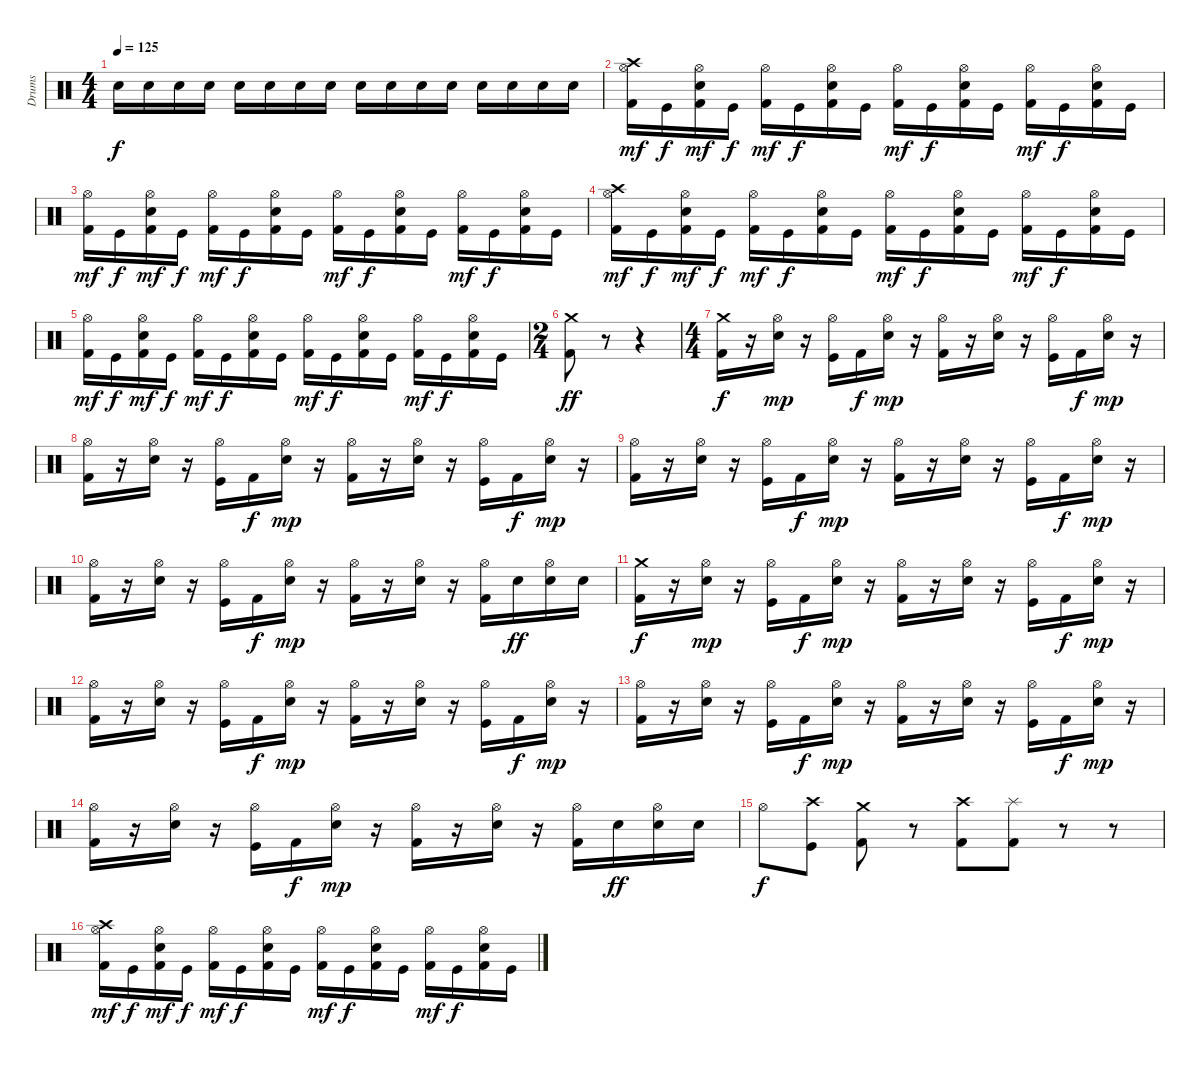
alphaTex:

\track ("Drums" "Drums") {instrument percussion}
\staff {score}
\articulation defaults
\ts (4 4)
\tempo 125
\clef neutral
\ks c "Electric Snare (hit)".16{dy f} "Electric Snare (hit)".16 "Electric Snare (hit)".16 "Electric Snare (hit)".16 "Electric Snare (hit)".16 "Electric Snare (hit)".16 "Electric Snare (hit)".16 "Electric Snare (hit)".16 "Electric Snare (hit)".16 "Electric Snare (hit)".16 "Electric Snare (hit)".16 "Electric Snare (hit)".16 "Electric Snare (hit)".16 "Electric Snare (hit)".16 "Electric Snare (hit)".16 "Electric Snare (hit)".16
|
("Crash high (hit)" "Hi-Hat (open)" "Kick (hit) 2").16{dy mf} "Kick (hit)".16{dy f} ("Hi-Hat (open)" "Electric Snare (hit)" "Kick (hit) 2").16{dy mf} "Kick (hit)".16{dy f} ("Hi-Hat (open)" "Kick (hit) 2").16{dy mf} "Kick (hit)".16{dy f} ("Hi-Hat (open)" "Electric Snare (hit)" "Kick (hit) 2").16 "Kick (hit)".16 ("Hi-Hat (open)" "Kick (hit) 2").16{dy mf} "Kick (hit)".16{dy f} ("Hi-Hat (open)" "Electric Snare (hit)" "Kick (hit) 2").16 "Kick (hit)".16 ("Hi-Hat (open)" "Kick (hit) 2").16{dy mf} "Kick (hit)".16{dy f} ("Hi-Hat (open)" "Electric Snare (hit)" "Kick (hit) 2").16 "Kick (hit)".16 |
("Hi-Hat (open)" "Kick (hit) 2").16{dy mf} "Kick (hit)".16{dy f} ("Hi-Hat (open)" "Electric Snare (hit)" "Kick (hit) 2").16{dy mf} "Kick (hit)".16{dy f} ("Hi-Hat (open)" "Kick (hit) 2").16{dy mf} "Kick (hit)".16{dy f} ("Hi-Hat (open)" "Electric Snare (hit)" "Kick (hit) 2").16 "Kick (hit)".16 ("Hi-Hat (open)" "Kick (hit) 2").16{dy mf} "Kick (hit)".16{dy f} ("Hi-Hat (open)" "Electric Snare (hit)" "Kick (hit) 2").16 "Kick (hit)".16 ("Hi-Hat (open)" "Kick (hit) 2").16{dy mf} "Kick (hit)".16{dy f} ("Hi-Hat (open)" "Electric Snare (hit)" "Kick (hit) 2").16 "Kick (hit)".16 |
("Crash high (hit)" "Hi-Hat (open)" "Kick (hit) 2").16{dy mf} "Kick (hit)".16{dy f} ("Hi-Hat (open)" "Electric Snare (hit)" "Kick (hit) 2").16{dy mf} "Kick (hit)".16{dy f} ("Hi-Hat (open)" "Kick (hit) 2").16{dy mf} "Kick (hit)".16{dy f} ("Hi-Hat (open)" "Electric Snare (hit)" "Kick (hit) 2").16 "Kick (hit)".16 ("Hi-Hat (open)" "Kick (hit) 2").16{dy mf} "Kick (hit)".16{dy f} ("Hi-Hat (open)" "Electric Snare (hit)" "Kick (hit) 2").16 "Kick (hit)".16 ("Hi-Hat (open)" "Kick (hit) 2").16{dy mf} "Kick (hit)".16{dy f} ("Hi-Hat (open)" "Electric Snare (hit)" "Kick (hit) 2").16 "Kick (hit)".16 |
("Hi-Hat (open)" "Kick (hit) 2").16{dy mf} "Kick (hit)".16{dy f} ("Hi-Hat (open)" "Electric Snare (hit)" "Kick (hit) 2").16{dy mf} "Kick (hit)".16{dy f} ("Hi-Hat (open)" "Kick (hit) 2").16{dy mf} "Kick (hit)".16{dy f} ("Hi-Hat (open)" "Electric Snare (hit)" "Kick (hit) 2").16 "Kick (hit)".16 ("Hi-Hat (open)" "Kick (hit) 2").16{dy mf} "Kick (hit)".16{dy f} ("Hi-Hat (open)" "Electric Snare (hit)" "Kick (hit) 2").16 "Kick (hit)".16 ("Hi-Hat (open)" "Kick (hit) 2").16{dy mf} "Kick (hit)".16{dy f} ("Hi-Hat (open)" "Electric Snare (hit)" "Kick (hit) 2").16 "Kick (hit)".16 |
\ts (2 4)
("Crash medium (hit)" "Kick (hit) 2").8{dy ff} r.8 r.4 |
\ts (4 4)
("Crash medium (hit)" "Kick (hit) 2").16{dy f} r.16 ("Hi-Hat (open)" "Snare (hit) 2").16{dy mp} r.16 ("Hi-Hat (open)" "Kick (hit)").16 "Kick (hit) 2".16{dy f} ("Hi-Hat (open)" "Snare (hit) 2").16{dy mp} r.16 ("Hi-Hat (open)" "Kick (hit) 2").16 r.16 ("Hi-Hat (open)" "Snare (hit) 2").16 r.16 ("Hi-Hat (open)" "Kick (hit)").16 "Kick (hit) 2".16{dy f} ("Hi-Hat (open)" "Snare (hit) 2").16{dy mp} r.16 |
("Hi-Hat (open)" "Kick (hit) 2").16 r.16 ("Hi-Hat (open)" "Snare (hit) 2").16 r.16 ("Hi-Hat (open)" "Kick (hit)").16 "Kick (hit) 2".16{dy f} ("Hi-Hat (open)" "Snare (hit) 2").16{dy mp} r.16 ("Hi-Hat (open)" "Kick (hit) 2").16 r.16 ("Hi-Hat (open)" "Snare (hit) 2").16 r.16 ("Hi-Hat (open)" "Kick (hit)").16 "Kick (hit) 2".16{dy f} ("Hi-Hat (open)" "Snare (hit) 2").16{dy mp} r.16 |
("Hi-Hat (open)" "Kick (hit) 2").16 r.16 ("Hi-Hat (open)" "Snare (hit) 2").16 r.16 ("Hi-Hat (open)" "Kick (hit)").16 "Kick (hit) 2".16{dy f} ("Hi-Hat (open)" "Snare (hit) 2").16{dy mp} r.16 ("Hi-Hat (open)" "Kick (hit) 2").16 r.16 ("Hi-Hat (open)" "Snare (hit) 2").16 r.16 ("Hi-Hat (open)" "Kick (hit)").16 "Kick (hit) 2".16{dy f} ("Hi-Hat (open)" "Snare (hit) 2").16{dy mp} r.16 |
("Hi-Hat (open)" "Kick (hit) 2").16 r.16 ("Hi-Hat (open)" "Snare (hit) 2").16 r.16 ("Hi-Hat (open)" "Kick (hit)").16 "Kick (hit) 2".16{dy f} ("Hi-Hat (open)" "Snare (hit) 2").16{dy mp} r.16 ("Hi-Hat (open)" "Kick (hit) 2").16 r.16 ("Hi-Hat (open)" "Snare (hit) 2").16 r.16 ("Hi-Hat (open)" "Kick (hit) 2").16 "Electric Snare (hit)".16{dy ff} ("Hi-Hat (open)" "Electric Snare (hit)").16 "Electric Snare (hit)".16 |
("Crash medium (hit)" "Kick (hit) 2").16{dy f} r.16 ("Hi-Hat (open)" "Snare (hit) 2").16{dy mp} r.16 ("Hi-Hat (open)" "Kick (hit)").16 "Kick (hit) 2".16{dy f} ("Hi-Hat (open)" "Snare (hit) 2").16{dy mp} r.16 ("Hi-Hat (open)" "Kick (hit) 2").16 r.16 ("Hi-Hat (open)" "Snare (hit) 2").16 r.16 ("Hi-Hat (open)" "Kick (hit)").16 "Kick (hit) 2".16{dy f} ("Hi-Hat (open)" "Snare (hit) 2").16{dy mp} r.16 |
("Hi-Hat (open)" "Kick (hit) 2").16 r.16 ("Hi-Hat (open)" "Snare (hit) 2").16 r.16 ("Hi-Hat (open)" "Kick (hit)").16 "Kick (hit) 2".16{dy f} ("Hi-Hat (open)" "Snare (hit) 2").16{dy mp} r.16 ("Hi-Hat (open)" "Kick (hit) 2").16 r.16 ("Hi-Hat (open)" "Snare (hit) 2").16 r.16 ("Hi-Hat (open)" "Kick (hit)").16 "Kick (hit) 2".16{dy f} ("Hi-Hat (open)" "Snare (hit) 2").16{dy mp} r.16 |
("Hi-Hat (open)" "Kick (hit) 2").16 r.16 ("Hi-Hat (open)" "Snare (hit) 2").16 r.16 ("Hi-Hat (open)" "Kick (hit)").16 "Kick (hit) 2".16{dy f} ("Hi-Hat (open)" "Snare (hit) 2").16{dy mp} r.16 ("Hi-Hat (open)" "Kick (hit) 2").16 r.16 ("Hi-Hat (open)" "Snare (hit) 2").16 r.16 ("Hi-Hat (open)" "Kick (hit)").16 "Kick (hit) 2".16{dy f} ("Hi-Hat (open)" "Snare (hit) 2").16{dy mp} r.16 |
("Hi-Hat (open)" "Kick (hit) 2").16 r.16 ("Hi-Hat (open)" "Snare (hit) 2").16 r.16 ("Hi-Hat (open)" "Kick (hit)").16 "Kick (hit) 2".16{dy f} ("Hi-Hat (open)" "Snare (hit) 2").16{dy mp} r.16 ("Hi-Hat (open)" "Kick (hit) 2").16 r.16 ("Hi-Hat (open)" "Snare (hit) 2").16 r.16 ("Hi-Hat (open)" "Kick (hit) 2").16 "Electric Snare (hit)".16{dy ff} ("Hi-Hat (open)" "Electric Snare (hit)").16 "Electric Snare (hit)".16 |
"Hi-Hat (open)".8{dy f} ("Crash high (hit)" "Kick (hit)").8 ("Crash medium (hit)" "Kick (hit) 2").8 r.8 ("Crash high (hit)" "Kick (hit) 2").8 ("Splash (hit)" "Kick (hit) 2").8 r.8 r.8 |
("Crash high (hit)" "Hi-Hat (open)" "Kick (hit) 2").16{dy mf} "Kick (hit)".16{dy f} ("Hi-Hat (open)" "Electric Snare (hit)" "Kick (hit) 2").16{dy mf} "Kick (hit)".16{dy f} ("Hi-Hat (open)" "Kick (hit) 2").16{dy mf} "Kick (hit)".16{dy f} ("Hi-Hat (open)" "Electric Snare (hit)" "Kick (hit) 2").16 "Kick (hit)".16 ("Hi-Hat (open)" "Kick (hit) 2").16{dy mf} "Kick (hit)".16{dy f} ("Hi-Hat (open)" "Electric Snare (hit)" "Kick (hit) 2").16 "Kick (hit)".16 ("Hi-Hat (open)" "Kick (hit) 2").16{dy mf} "Kick (hit)".16{dy f} ("Hi-Hat (open)" "Electric Snare (hit)" "Kick (hit) 2").16 "Kick (hit)".16
